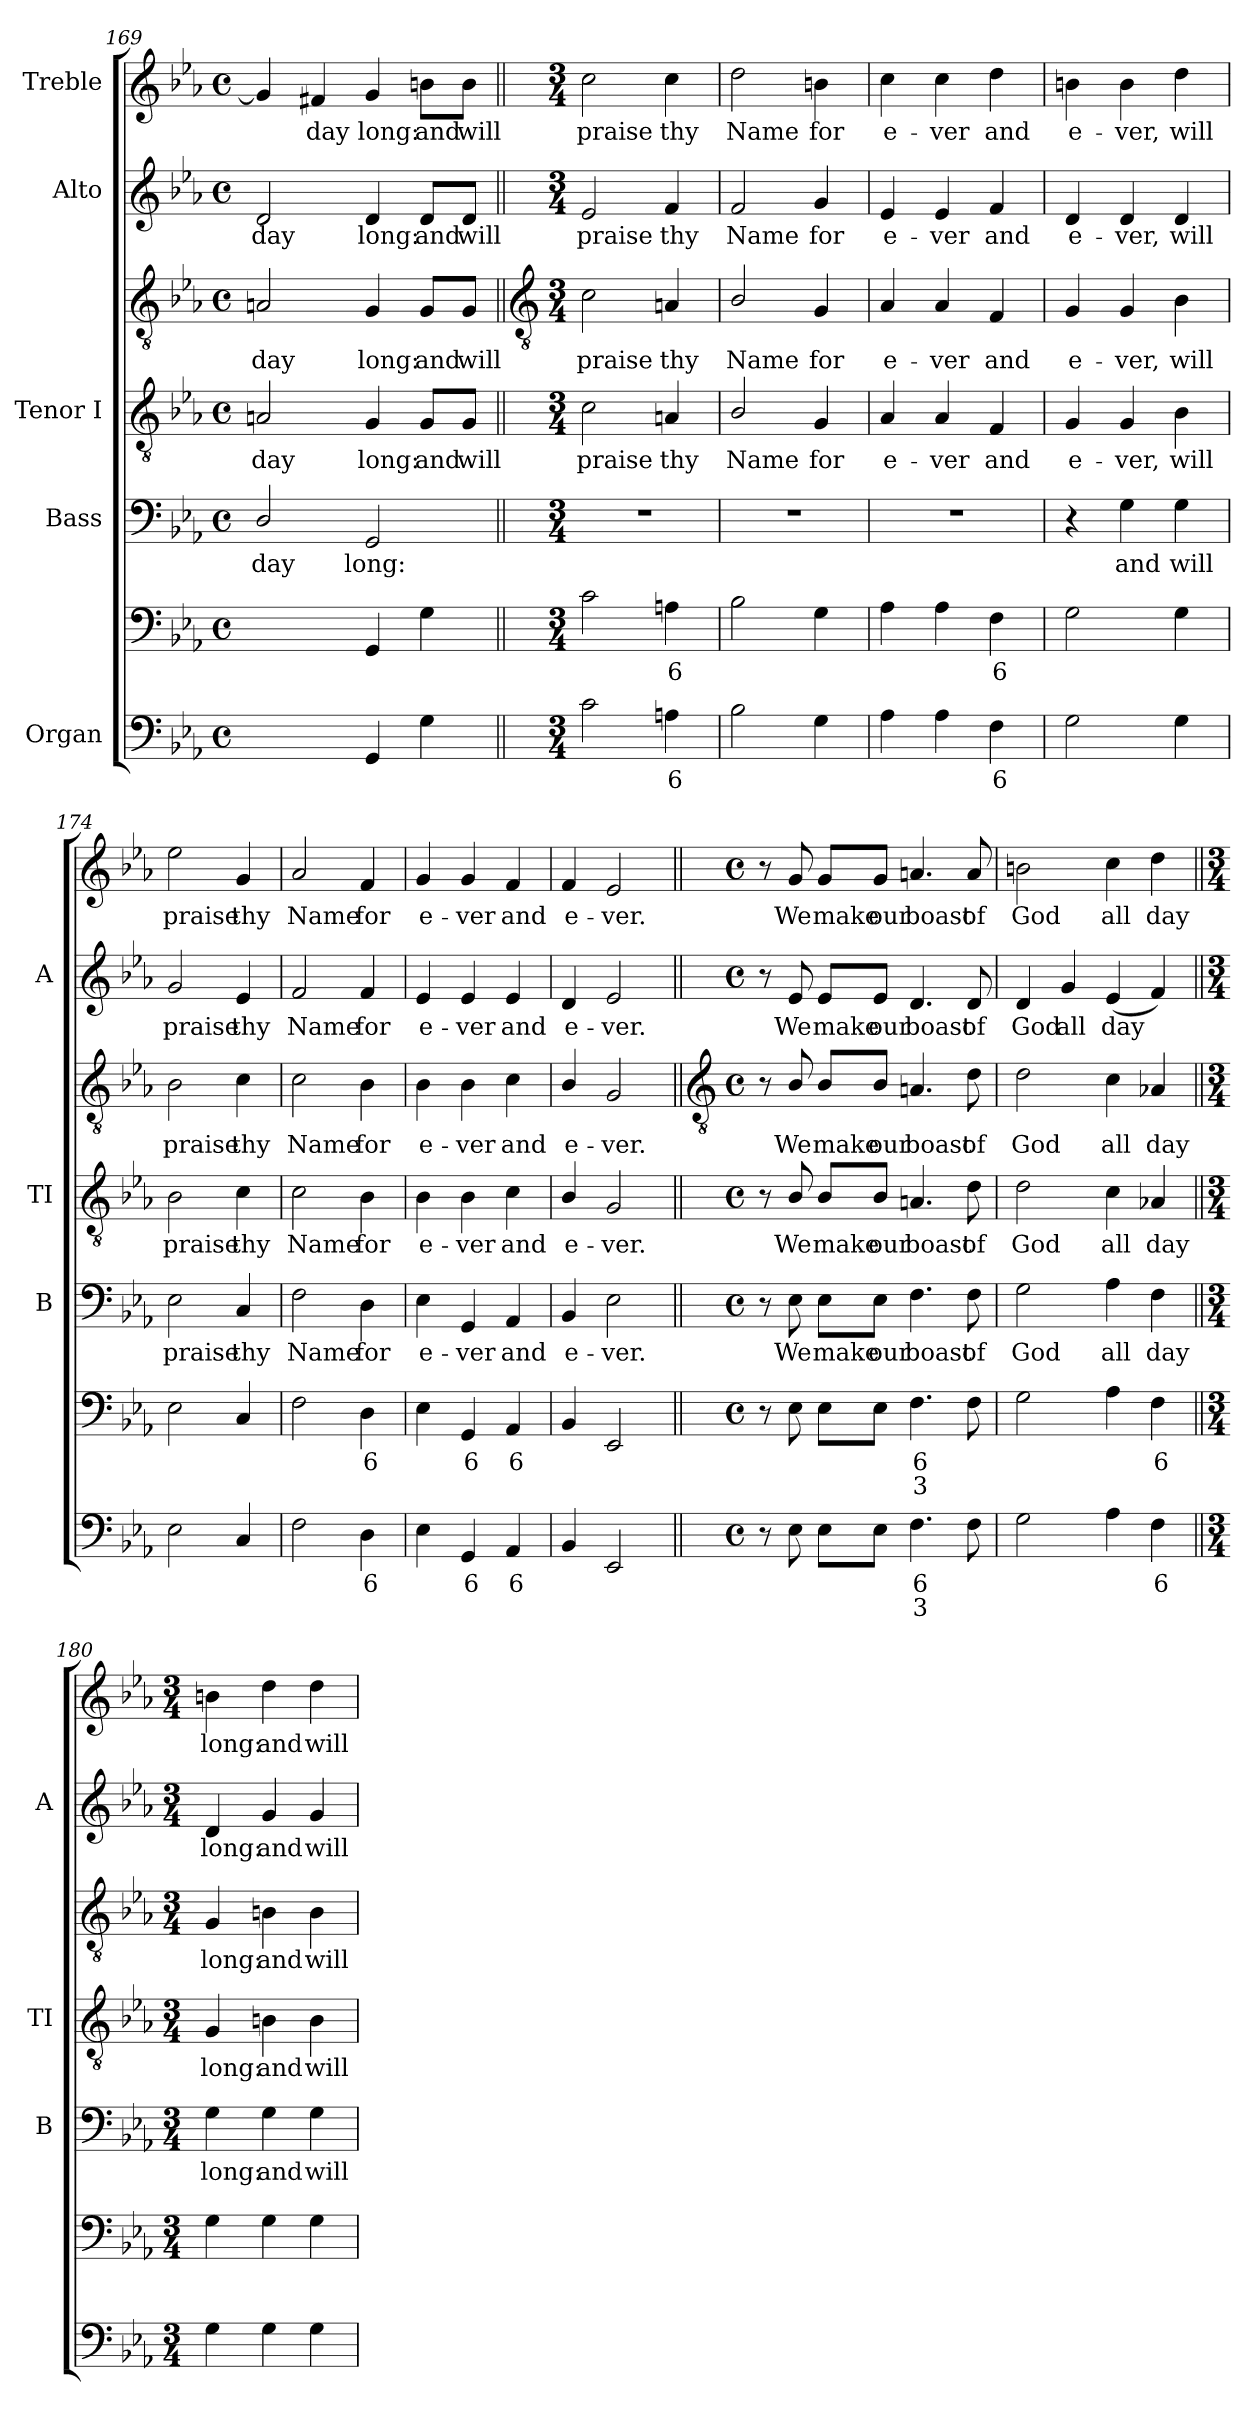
**kern	**text	**text	**kern	**text	**text	**kern	**text	**kern	**text	**kern	**text	**kern	**text	**kern	**text
*part5	*part5	*part5	*part5	*part5	*part5	*part4	*part4	*part3	*part3	*part3	*part3	*part2	*part2	*part1	*part1
*staff7	*staff7	*staff7	*staff6	*staff6	*staff6	*staff5	*staff5	*staff4	*staff4	*staff3	*staff3	*staff2	*staff2	*staff1	*staff1
*I"Organ	*	*	*	*	*	*I"Bass	*	*I"Tenor I	*	*	*	*I"Alto	*	*I"Treble	*
*	*	*	*	*	*	*I'B	*	*I'TI	*	*	*	*I'A	*	*	*
*clefF4	*	*	*clefF4	*	*	*clefF4	*	*clefGv2	*	*clefGv2	*	*clefG2	*	*clefG2	*
*k[b-e-a-]	*	*	*k[b-e-a-]	*	*	*k[b-e-a-]	*	*k[b-e-a-]	*	*k[b-e-a-]	*	*k[b-e-a-]	*	*k[b-e-a-]	*
*E-:	*	*	*E-:	*	*	*E-:	*	*E-:	*	*E-:	*	*E-:	*	*E-:	*
*M4/4	*	*	*M4/4	*	*	*M4/4	*	*M4/4	*	*M4/4	*	*M4/4	*	*M4/4	*
*met(c)	*	*	*met(c)	*	*	*met(c)	*	*met(c)	*	*met(c)	*	*met(c)	*	*met(c)	*
=169	=169	=169	=169	=169	=169	=169	=169	=169	=169	=169	=169	=169	=169	=169	=169
!	!LO:LY:b	!	!	!LO:LY:b	!	!	!LO:LY:b	!	!LO:LY:b	!	!LO:LY:b	!	!LO:LY:b	!	!
[4D/yy	4	.	[4D/yy	4	.	2D/	day	2An	day	2An	day	2d	day	4g]	.
!	!LO:LY:b	!	!	!LO:LY:b	!	!	!	!	!	!	!	!	!	!	!LO:LY:b
4D/yy]	3	.	4D/yy]	3	.	.	.	.	.	.	.	.	.	4f#X	day
!	!	!	!	!	!	!	!LO:LY:b	!	!LO:LY:b	!	!LO:LY:b	!	!LO:LY:b	!	!LO:LY:b
4GG	.	.	4GG	.	.	2GG	long:	4G	long:	4G	long:	4d	long:	4g	long:
!	!	!	!	!	!	!	!	!	!LO:LY:b	!	!LO:LY:b	!	!LO:LY:b	!	!LO:LY:b
4G	.	.	4G	.	.	.	.	8G/L	and	8G/L	and	8d/L	and	8bn\L	and
!	!	!	!	!	!	!	!	!	!LO:LY:b	!	!LO:LY:b	!	!LO:LY:b	!	!LO:LY:b
.	.	.	.	.	.	.	.	8G/J	will	8G/J	will	8d/J	will	8b\J	will
!!LO:LB:g=z
=170||	=170||	=170||	=170||	=170||	=170||	=170||	=170||	=170||	=170||	=170||	=170||	=170||	=170||	=170||	=170||
*	*	*	*	*	*	*	*	*	*	*clefGv2	*	*	*	*	*
*M3/4	*	*	*M3/4	*	*	*M3/4	*	*M3/4	*	*M3/4	*	*M3/4	*	*M3/4	*
!	!	!	!	!	!	!LO:N:vis=1	!	!	!LO:LY:b	!	!LO:LY:b	!	!LO:LY:b	!	!LO:LY:b
2c	.	.	2c	.	.	2.r	.	2c	praise	2c	praise	2e-	praise	2cc	praise
!	!LO:LY:b	!	!	!LO:LY:b	!	!	!	!	!LO:LY:b	!	!LO:LY:b	!	!LO:LY:b	!	!LO:LY:b
4An	6	.	4An	6	.	.	.	4An	thy	4An	thy	4f	thy	4cc	thy
=171	=171	=171	=171	=171	=171	=171	=171	=171	=171	=171	=171	=171	=171	=171	=171
!	!	!	!	!	!	!LO:N:vis=1	!	!	!LO:LY:b	!	!LO:LY:b	!	!LO:LY:b	!	!LO:LY:b
2B-	.	.	2B-	.	.	2.r	.	2B-/	Name	2B-/	Name	2f	Name	2dd	Name
!	!	!	!	!	!	!	!	!	!LO:LY:b	!	!LO:LY:b	!	!LO:LY:b	!	!LO:LY:b
4G	.	.	4G	.	.	.	.	4G	for	4G	for	4g	for	4bn	for
=172	=172	=172	=172	=172	=172	=172	=172	=172	=172	=172	=172	=172	=172	=172	=172
!	!	!	!	!	!	!LO:N:vis=1	!	!	!LO:LY:b	!	!LO:LY:b	!	!LO:LY:b	!	!LO:LY:b
4A-	.	.	4A-	.	.	2.r	.	4A-	e-	4A-	e-	4e-	e-	4cc	e-
!	!	!	!	!	!	!	!	!	!LO:LY:b	!	!LO:LY:b	!	!LO:LY:b	!	!LO:LY:b
4A-	.	.	4A-	.	.	.	.	4A-	-ver	4A-	-ver	4e-	-ver	4cc	-ver
!	!LO:LY:b	!	!	!LO:LY:b	!	!	!	!	!LO:LY:b	!	!LO:LY:b	!	!LO:LY:b	!	!LO:LY:b
4F	6	.	4F	6	.	.	.	4F	and	4F	and	4f	and	4dd	and
=173	=173	=173	=173	=173	=173	=173	=173	=173	=173	=173	=173	=173	=173	=173	=173
!	!	!	!	!	!	!	!	!	!LO:LY:b	!	!LO:LY:b	!	!LO:LY:b	!	!LO:LY:b
2G	.	.	2G	.	.	4r	.	4G	e-	4G	e-	4d	e-	4bn	e-
!	!	!	!	!	!	!	!LO:LY:b	!	!LO:LY:b	!	!LO:LY:b	!	!LO:LY:b	!	!LO:LY:b
.	.	.	.	.	.	4G	and	4G	-ver,	4G	-ver,	4d	-ver,	4b	-ver,
!	!	!	!	!	!	!	!LO:LY:b	!	!LO:LY:b	!	!LO:LY:b	!	!LO:LY:b	!	!LO:LY:b
4G	.	.	4G	.	.	4G	will	4B-	will	4B-	will	4d	will	4dd	will
=174	=174	=174	=174	=174	=174	=174	=174	=174	=174	=174	=174	=174	=174	=174	=174
!	!	!	!	!	!	!	!LO:LY:b	!	!LO:LY:b	!	!LO:LY:b	!	!LO:LY:b	!	!LO:LY:b
2E-	.	.	2E-	.	.	2E-	praise	2B-	praise	2B-	praise	2g	praise	2ee-	praise
!	!	!	!	!	!	!	!LO:LY:b	!	!LO:LY:b	!	!LO:LY:b	!	!LO:LY:b	!	!LO:LY:b
4C	.	.	4C	.	.	4C	thy	4c	thy	4c	thy	4e-	thy	4g	thy
=175	=175	=175	=175	=175	=175	=175	=175	=175	=175	=175	=175	=175	=175	=175	=175
!	!	!	!	!	!	!	!LO:LY:b	!	!LO:LY:b	!	!LO:LY:b	!	!LO:LY:b	!	!LO:LY:b
2F	.	.	2F	.	.	2F	Name	2c	Name	2c	Name	2f	Name	2a-	Name
!	!LO:LY:b	!	!	!LO:LY:b	!	!	!LO:LY:b	!	!LO:LY:b	!	!LO:LY:b	!	!LO:LY:b	!	!LO:LY:b
4D	6	.	4D	6	.	4D	for	4B-	for	4B-	for	4f	for	4f	for
=176	=176	=176	=176	=176	=176	=176	=176	=176	=176	=176	=176	=176	=176	=176	=176
!	!	!	!	!	!	!	!LO:LY:b	!	!LO:LY:b	!	!LO:LY:b	!	!LO:LY:b	!	!LO:LY:b
4E-	.	.	4E-	.	.	4E-	e-	4B-	e-	4B-	e-	4e-	e-	4g	e-
!	!LO:LY:b	!	!	!LO:LY:b	!	!	!LO:LY:b	!	!LO:LY:b	!	!LO:LY:b	!	!LO:LY:b	!	!LO:LY:b
4GG	6	.	4GG	6	.	4GG	-ver	4B-	-ver	4B-	-ver	4e-	-ver	4g	-ver
!	!LO:LY:b	!	!	!LO:LY:b	!	!	!LO:LY:b	!	!LO:LY:b	!	!LO:LY:b	!	!LO:LY:b	!	!LO:LY:b
4AA-	6	.	4AA-	6	.	4AA-	and	4c	and	4c	and	4e-	and	4f	and
=177	=177	=177	=177	=177	=177	=177	=177	=177	=177	=177	=177	=177	=177	=177	=177
!	!	!	!	!	!	!	!LO:LY:b	!	!LO:LY:b	!	!LO:LY:b	!	!LO:LY:b	!	!LO:LY:b
4BB-	.	.	4BB-	.	.	4BB-	e-	4B-/	e-	4B-/	e-	4d	e-	4f	e-
!	!	!	!	!	!	!	!LO:LY:b	!	!LO:LY:b	!	!LO:LY:b	!	!LO:LY:b	!	!LO:LY:b
2EE-	.	.	2EE-	.	.	2E-	-ver.	2G	-ver.	2G	-ver.	2e-	-ver.	2e-	-ver.
!!LO:LB:g=z
=178||	=178||	=178||	=178||	=178||	=178||	=178||	=178||	=178||	=178||	=178||	=178||	=178||	=178||	=178||	=178||
*	*	*	*	*	*	*	*	*	*	*clefGv2	*	*	*	*	*
*M4/4	*	*	*M4/4	*	*	*M4/4	*	*M4/4	*	*M4/4	*	*M4/4	*	*M4/4	*
*met(c)	*	*	*met(c)	*	*	*met(c)	*	*met(c)	*	*met(c)	*	*met(c)	*	*met(c)	*
8r	.	.	8r	.	.	8r	.	8r	.	8r	.	8r	.	8r	.
!	!	!	!	!	!	!	!LO:LY:b	!	!LO:LY:b	!	!LO:LY:b	!	!LO:LY:b	!	!LO:LY:b
8E-	.	.	8E-	.	.	8E-	We	8B-/	We	8B-/	We	8e-	We	8g	We
!	!	!	!	!	!	!	!LO:LY:b	!	!LO:LY:b	!	!LO:LY:b	!	!LO:LY:b	!	!LO:LY:b
8E-L	.	.	8E-L	.	.	8E-\L	make	8B-/L	make	8B-/L	make	8e-/L	make	8g/L	make
!	!	!	!	!	!	!	!LO:LY:b	!	!LO:LY:b	!	!LO:LY:b	!	!LO:LY:b	!	!LO:LY:b
8E-J	.	.	8E-J	.	.	8E-\J	our	8B-/J	our	8B-/J	our	8e-/J	our	8g/J	our
!	!LO:LY:b	!LO:LY:b	!	!LO:LY:b	!LO:LY:b	!	!LO:LY:b	!	!LO:LY:b	!	!LO:LY:b	!	!LO:LY:b	!	!LO:LY:b
4.F	6	3	4.F	6	3	4.F	boast	4.An	boast	4.An	boast	4.d	boast	4.an	boast
!	!	!	!	!	!	!	!LO:LY:b	!	!LO:LY:b	!	!LO:LY:b	!	!LO:LY:b	!	!LO:LY:b
8F	.	.	8F	.	.	8F	of	8d	of	8d	of	8d	of	8a	of
=179	=179	=179	=179	=179	=179	=179	=179	=179	=179	=179	=179	=179	=179	=179	=179
!	!	!	!	!	!	!	!LO:LY:b	!	!LO:LY:b	!	!LO:LY:b	!	!LO:LY:b	!	!LO:LY:b
2G	.	.	2G	.	.	2G	God	2d	God	2d	God	4d	God	2bn	God
!	!	!	!	!	!	!	!	!	!	!	!	!	!LO:LY:b	!	!
.	.	.	.	.	.	.	.	.	.	.	.	4g	all	.	.
!	!	!	!	!	!	!	!LO:LY:b	!	!LO:LY:b	!	!LO:LY:b	!	!LO:LY:b	!	!LO:LY:b
4A-	.	.	4A-	.	.	4A-	all	4c	all	4c	all	(<4e-	day	4cc	all
!	!LO:LY:b	!	!	!LO:LY:b	!	!	!LO:LY:b	!	!LO:LY:b	!	!LO:LY:b	!	!	!	!LO:LY:b
4F	6	.	4F	6	.	4F	day	4A-X	day	4A-X	day	4f)	.	4dd	day
=180||	=180||	=180||	=180||	=180||	=180||	=180||	=180||	=180||	=180||	=180||	=180||	=180||	=180||	=180||	=180||
*M3/4	*	*	*M3/4	*	*	*M3/4	*	*M3/4	*	*M3/4	*	*M3/4	*	*M3/4	*
!	!	!	!	!	!	!	!LO:LY:b	!	!LO:LY:b	!	!LO:LY:b	!	!LO:LY:b	!	!LO:LY:b
4G	.	.	4G	.	.	4G	long:	4G	long:	4G	long:	4d	long:	4bn	long:
!	!	!	!	!	!	!	!LO:LY:b	!	!LO:LY:b	!	!LO:LY:b	!	!LO:LY:b	!	!LO:LY:b
4G	.	.	4G	.	.	4G	and	4Bn	and	4Bn	and	4g	and	4dd	and
!	!	!	!	!	!	!	!LO:LY:b	!	!LO:LY:b	!	!LO:LY:b	!	!LO:LY:b	!	!LO:LY:b
4G	.	.	4G	.	.	4G	will	4B	will	4B	will	4g	will	4dd	will
=	=	=	=	=	=	=	=	=	=	=	=	=	=	=	=
*-	*-	*-	*-	*-	*-	*-	*-	*-	*-	*-	*-	*-	*-	*-	*-
